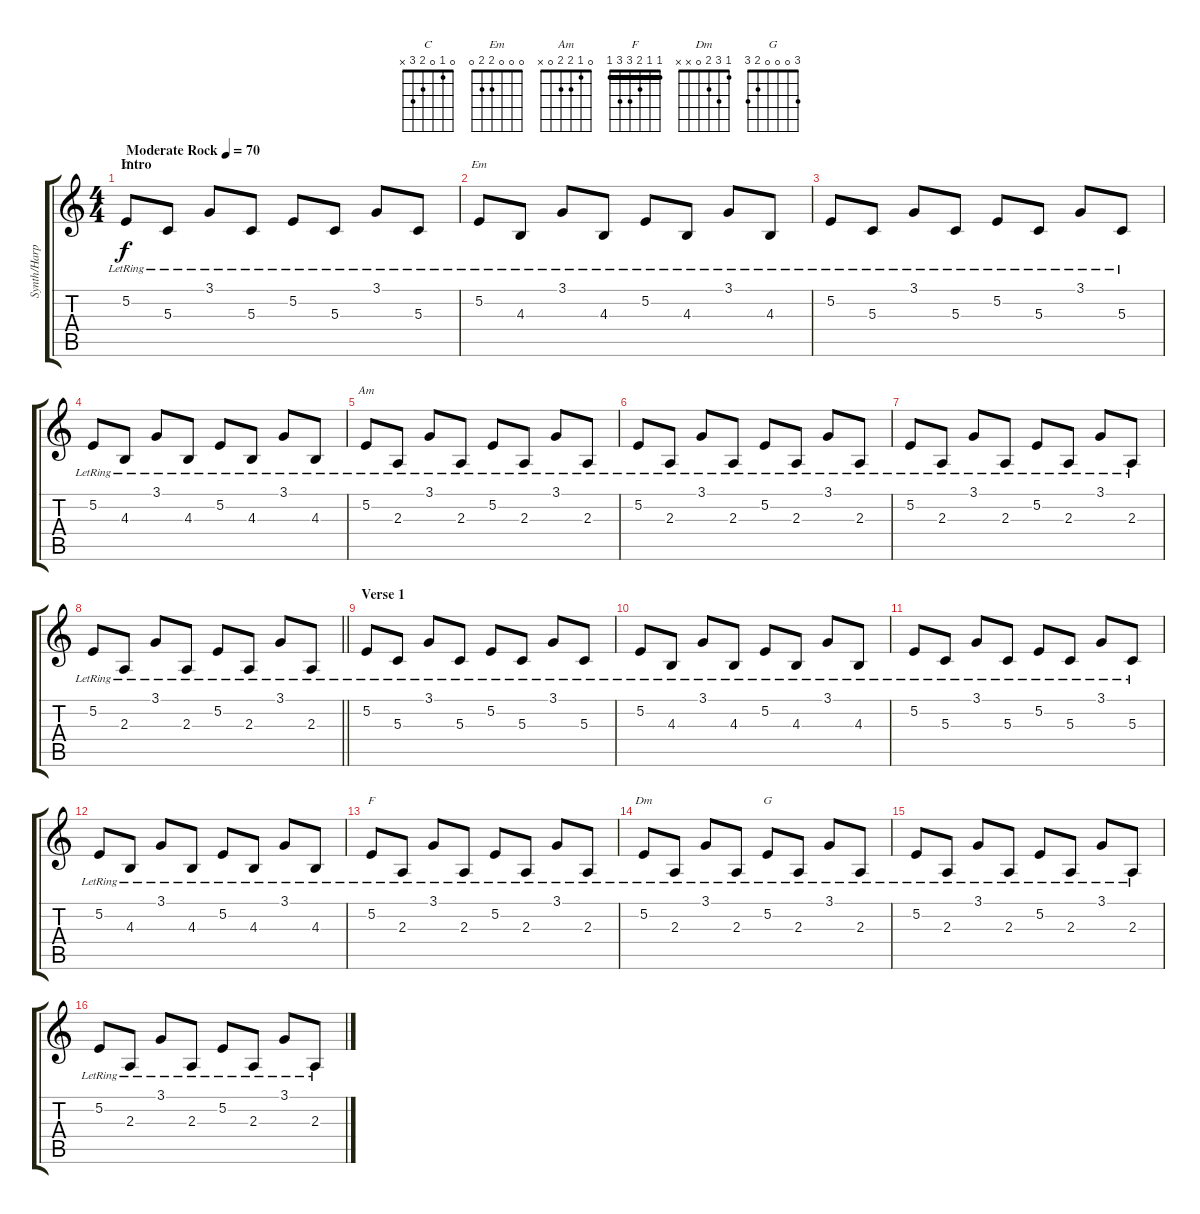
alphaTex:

\track ("Synth/Harp" "Synth/Harp") {instrument pad1newage}
\staff {score tabs}
\tuning (E4 B3 G3 D3 A2 E2) {hide}
\chord ("C" 0 1 0 2 3 x)
\chord ("Em" 0 0 0 2 2 0)
\chord ("Am" 0 1 2 2 0 x)
\chord ("F" 1 1 2 3 3 1) {barre 1}
\chord ("Dm" 1 3 2 0 x x)
\chord ("G" 3 0 0 0 2 3)
\ts (4 4)
\section ("" "Intro")
\tempo (70 "Moderate Rock")
\clef g2
\ks c
5.2{lr}.8{ch "C" dy f instrument pad1newage} 5.3{lr}.8 3.1{lr}.8 5.3{lr}.8 5.2{lr}.8 5.3{lr}.8 3.1{lr}.8 5.3{lr}.8 |
5.2{lr}.8{ch "Em"} 4.3{lr}.8 3.1{lr}.8 4.3{lr}.8 5.2{lr}.8 4.3{lr}.8 3.1{lr}.8 4.3{lr}.8 |
5.2{lr}.8 5.3{lr}.8 3.1{lr}.8 5.3{lr}.8 5.2{lr}.8 5.3{lr}.8 3.1{lr}.8 5.3{lr}.8 |
5.2{lr}.8 4.3{lr}.8 3.1{lr}.8 4.3{lr}.8 5.2{lr}.8 4.3{lr}.8 3.1{lr}.8 4.3{lr}.8 |
5.2{lr}.8{ch "Am"} 2.3{lr}.8 3.1{lr}.8 2.3{lr}.8 5.2{lr}.8 2.3{lr}.8 3.1{lr}.8 2.3{lr}.8 |
5.2{lr}.8 2.3{lr}.8 3.1{lr}.8 2.3{lr}.8 5.2{lr}.8 2.3{lr}.8 3.1{lr}.8 2.3{lr}.8 |
5.2{lr}.8 2.3{lr}.8 3.1{lr}.8 2.3{lr}.8 5.2{lr}.8 2.3{lr}.8 3.1{lr}.8 2.3{lr}.8 |
\barLineRight lightlight
5.2{lr}.8 2.3{lr}.8 3.1{lr}.8 2.3{lr}.8 5.2{lr}.8 2.3{lr}.8 3.1{lr}.8 2.3{lr}.8 |
\section ("" "Verse 1")
5.2{lr}.8 5.3{lr}.8 3.1{lr}.8 5.3{lr}.8 5.2{lr}.8 5.3{lr}.8 3.1{lr}.8 5.3{lr}.8 |
5.2{lr}.8 4.3{lr}.8 3.1{lr}.8 4.3{lr}.8 5.2{lr}.8 4.3{lr}.8 3.1{lr}.8 4.3{lr}.8 |
5.2{lr}.8 5.3{lr}.8 3.1{lr}.8 5.3{lr}.8 5.2{lr}.8 5.3{lr}.8 3.1{lr}.8 5.3{lr}.8 |
5.2{lr}.8 4.3{lr}.8 3.1{lr}.8 4.3{lr}.8 5.2{lr}.8 4.3{lr}.8 3.1{lr}.8 4.3{lr}.8 |
5.2{lr}.8{ch "F"} 2.3{lr}.8 3.1{lr}.8 2.3{lr}.8 5.2{lr}.8 2.3{lr}.8 3.1{lr}.8 2.3{lr}.8 |
5.2{lr}.8{ch "Dm"} 2.3{lr}.8 3.1{lr}.8 2.3{lr}.8 5.2{lr}.8{ch "G"} 2.3{lr}.8 3.1{lr}.8 2.3{lr}.8 |
5.2{lr}.8 2.3{lr}.8 3.1{lr}.8 2.3{lr}.8 5.2{lr}.8 2.3{lr}.8 3.1{lr}.8 2.3{lr}.8 |
5.2{lr}.8 2.3{lr}.8 3.1{lr}.8 2.3{lr}.8 5.2{lr}.8 2.3{lr}.8 3.1{lr}.8 2.3{lr}.8
